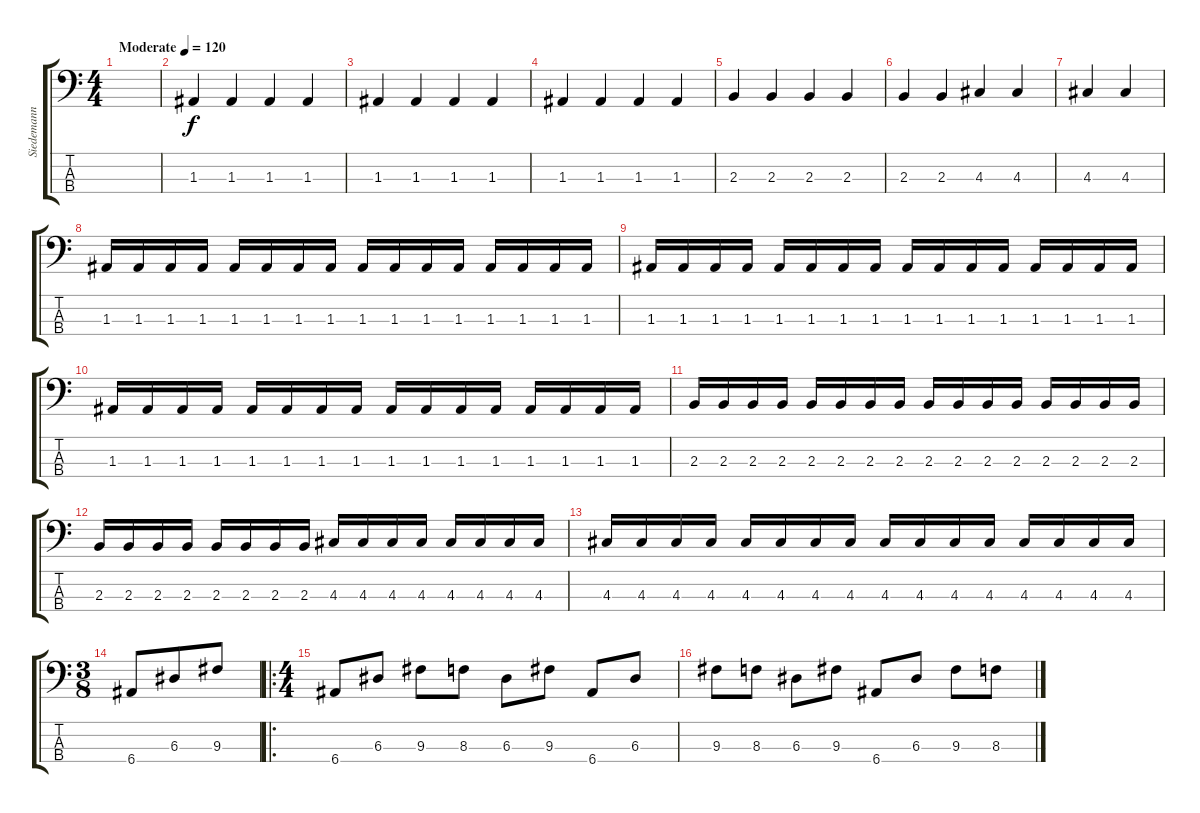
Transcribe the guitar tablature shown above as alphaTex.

\track ("Siedemann" "Siedemann") {instrument electricbasspick}
\staff {score tabs}
\tuning (G2 D2 A1 E1) {hide}
\ts (4 4)
\tempo (120 "Moderate")
\clef f4
\ks c
|
1.3.4 1.3.4 1.3.4 1.3.4 |
1.3.4 1.3.4 1.3.4 1.3.4 |
1.3.4 1.3.4 1.3.4 1.3.4 |
2.3.4 2.3.4 2.3.4 2.3.4 |
2.3.4 2.3.4 4.3.4 4.3.4 |
4.3.4 4.3.4 |
1.3.16 1.3.16 1.3.16 1.3.16 1.3.16 1.3.16 1.3.16 1.3.16 1.3.16 1.3.16 1.3.16 1.3.16 1.3.16 1.3.16 1.3.16 1.3.16 |
1.3.16 1.3.16 1.3.16 1.3.16 1.3.16 1.3.16 1.3.16 1.3.16 1.3.16 1.3.16 1.3.16 1.3.16 1.3.16 1.3.16 1.3.16 1.3.16 |
1.3.16 1.3.16 1.3.16 1.3.16 1.3.16 1.3.16 1.3.16 1.3.16 1.3.16 1.3.16 1.3.16 1.3.16 1.3.16 1.3.16 1.3.16 1.3.16 |
2.3.16 2.3.16 2.3.16 2.3.16 2.3.16 2.3.16 2.3.16 2.3.16 2.3.16 2.3.16 2.3.16 2.3.16 2.3.16 2.3.16 2.3.16 2.3.16 |
2.3.16 2.3.16 2.3.16 2.3.16 2.3.16 2.3.16 2.3.16 2.3.16 4.3.16 4.3.16 4.3.16 4.3.16 4.3.16 4.3.16 4.3.16 4.3.16 |
4.3.16 4.3.16 4.3.16 4.3.16 4.3.16 4.3.16 4.3.16 4.3.16 4.3.16 4.3.16 4.3.16 4.3.16 4.3.16 4.3.16 4.3.16 4.3.16 |
\ts (3 8)
6.4.8 6.3.8 9.3.8 |
\ro
\ts (4 4)
6.4.8 6.3.8 9.3.8 8.3.8 6.3.8 9.3.8 6.4.8 6.3.8 |
9.3.8 8.3.8 6.3.8 9.3.8 6.4.8 6.3.8 9.3.8 8.3.8
